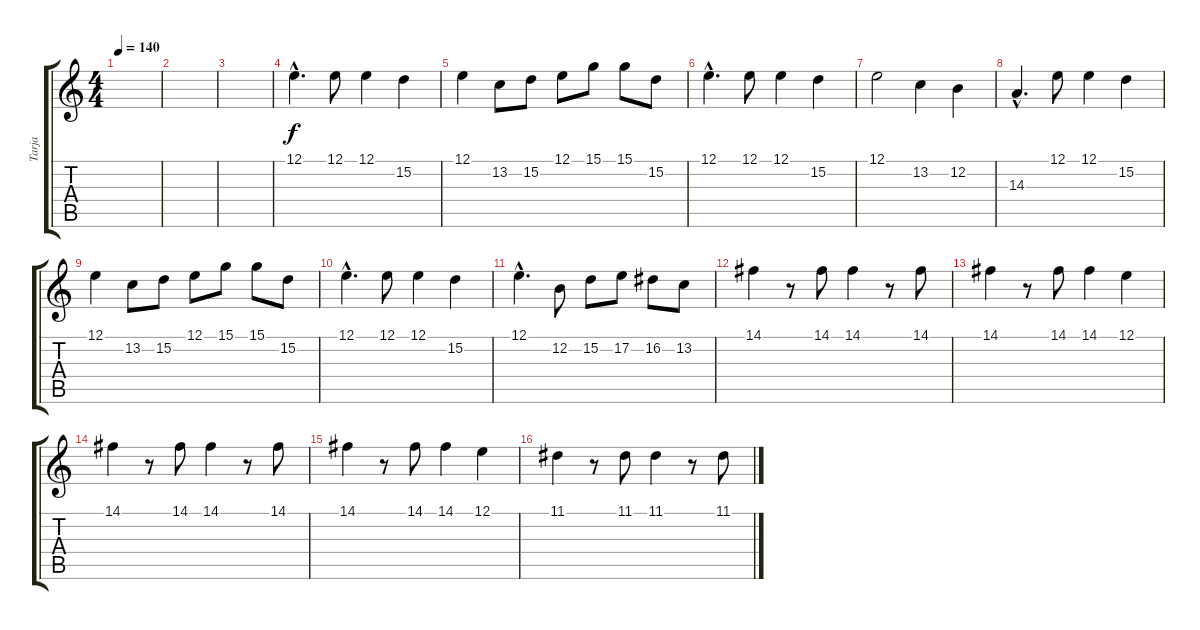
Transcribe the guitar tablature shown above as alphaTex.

\track ("Tarja" "Tarja") {instrument lead6voice}
\staff {score tabs}
\tuning (E4 B3 G3 D3 A2 E2) {hide}
\ts (4 4)
\tempo 140
\clef g2
\ks c
|
|
|
12.1{hac}.4{d} 12.1.8 12.1.4 15.2.4 |
12.1.4 13.2.8 15.2.8 12.1.8 15.1.8 15.1.8 15.2.8 |
12.1{hac}.4{d} 12.1.8 12.1.4 15.2.4 |
12.1.2 13.2.4 12.2.4 |
14.3{hac}.4{d} 12.1.8 12.1.4 15.2.4 |
12.1.4 13.2.8 15.2.8 12.1.8 15.1.8 15.1.8 15.2.8 |
12.1{hac}.4{d} 12.1.8 12.1.4 15.2.4 |
12.1{hac}.4{d} 12.2.8 15.2.8 17.2.8 16.2.8 13.2.8 |
14.1.4 r.8 14.1.8 14.1.4 r.8 14.1.8 |
14.1.4 r.8 14.1.8 14.1.4 12.1.4 |
14.1.4 r.8 14.1.8 14.1.4 r.8 14.1.8 |
14.1.4 r.8 14.1.8 14.1.4 12.1.4 |
11.1.4 r.8 11.1.8 11.1.4 r.8 11.1.8
